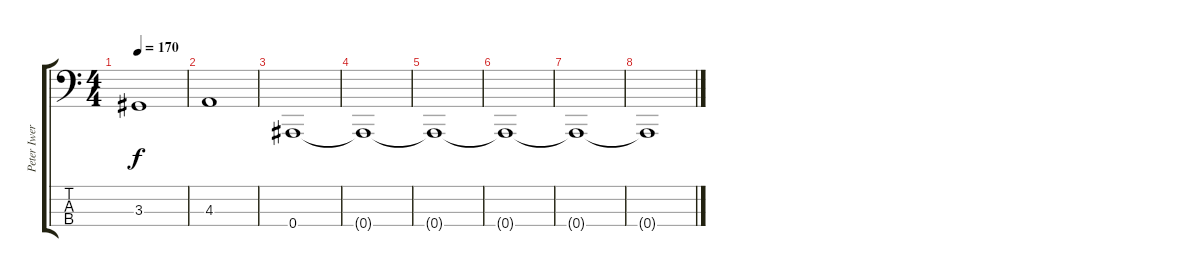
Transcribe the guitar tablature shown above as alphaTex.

\track ("Peter Iwers" "Peter Iwer") {instrument electricbasspick}
\staff {score tabs}
\tuning (Eb2 Bb1 F1 Bb0) {hide}
\ts (4 4)
\tempo 170
\clef f4
\ks c
3.3.1{dy f} |
4.3.1 |
0.4.1 |
0.4{t}.1 |
0.4{t}.1 |
0.4{t}.1 |
0.4{t}.1 |
0.4{t}.1
